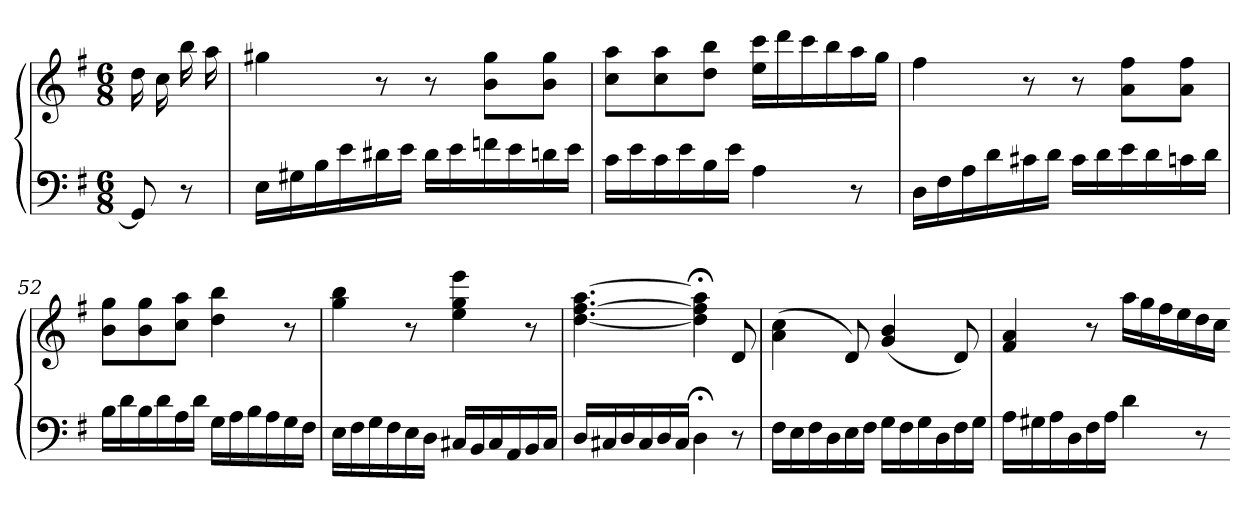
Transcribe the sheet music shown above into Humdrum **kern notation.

**kern	**kern
*part1	*part1
*staff2	*staff1
*clefF4	*clefG2
*k[f#]	*k[f#]
*G:	*G:
*M6/8	*M6/8
=	=
8GG]	16dd
.	16cc
8r	16bb
.	16aa
=49	=49
16ELL	4gg#X
16G#X	.
16B	.
16e	.
16d#X	8r
16eJJ	.
16d#LL	8r
16e	.
16fn	8b 8gg#L
16e	.
16dn	8b 8gg#J
16eJJ	.
=50	=50
16cLL	8cc 8aaL
16e	.
16c	8cc 8aa
16e	.
16B	8dd 8bbJ
16eJJ	.
4A	16ee 16cccLL
.	16ddd
.	16ccc
.	16bb
8r	16aa
.	16ggJJ
=51	=51
16DLL	4ff#
16F#	.
16A	.
16d	.
16c#X	8r
16dJJ	.
16c#LL	8r
16d	.
16e	8a 8ff#L
16d	.
16cn	8a 8ff#J
16dJJ	.
=52	=52
16BLL	8b 8ggL
16d	.
16B	8b 8gg
16d	.
16A	8cc 8aaJ
16dJJ	.
16GLL	4dd 4bb
16A	.
16B	.
16A	.
16G	8r
16F#JJ	.
=53	=53
16ELL	4gg 4bb
16F#	.
16G	.
16F#	.
16E	8r
16DJJ	.
16C#XLL	4ee 4gg 4eee
16BB	.
16C#	.
16AA	.
16BB	8r
16C#JJ	.
=54	=54
16DLL	[4.dd [4.ff# [4.aa
16C#X	.
16D	.
16C#	.
16D	.
16C#JJ	.
4D;<	4dd];< 4ff#];< 4aa];<
8r	8d
=55	=55
16F#LL	(4a 4cc
16E	.
16F#	.
16D	.
16E	8d)
16F#JJ	.
16GLL	(4g 4b
16F#	.
16G	.
16D	.
16F#	8d)
16GJJ	.
=56	=56
16ALL	4f# 4a
16G#X	.
16A	.
16D	.
16F#	8r
16AJJ	.
4d	16aaLL
.	16gg
.	16ff#
.	16ee
8r	16dd
.	16ccJJ
=-	=-
*-	*-
